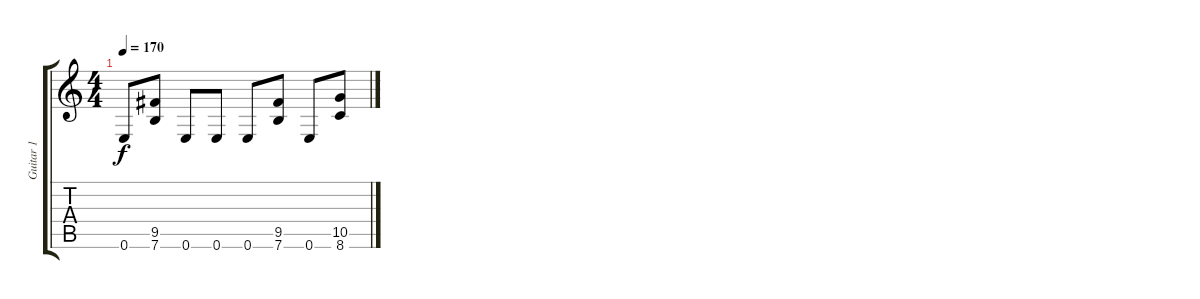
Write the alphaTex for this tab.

\track ("Guitar 1" "Guitar 1") {instrument overdrivenguitar}
\staff {score tabs}
\tuning (E4 B3 G3 D3 A2 E2) {hide}
\ts (4 4)
\tempo 170
\clef g2
\ks c
0.6.8{dy f} (9.5 7.6).8 0.6.8 0.6.8 0.6.8 (9.5 7.6).8 0.6.8 (10.5 8.6).8
